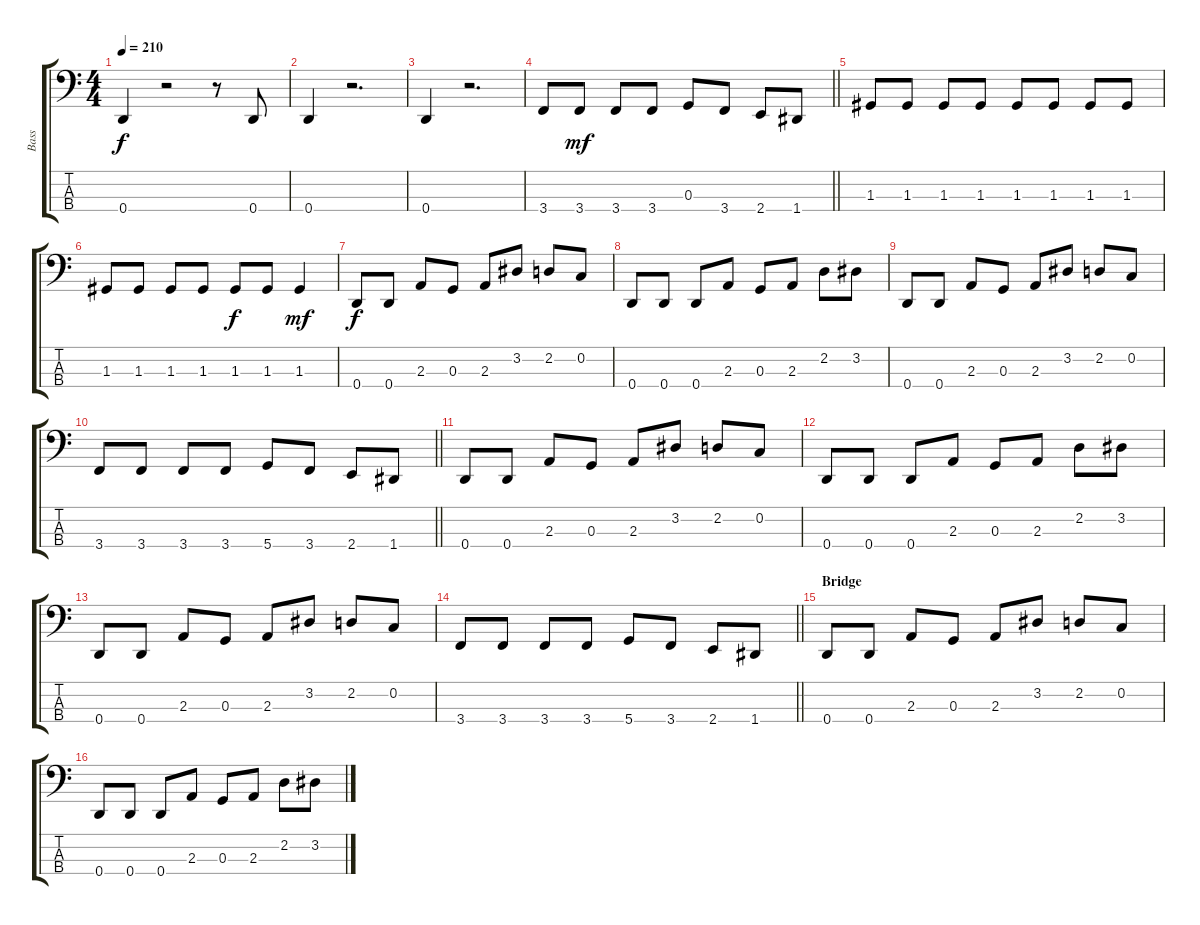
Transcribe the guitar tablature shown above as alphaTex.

\track ("Bass" "Bass") {instrument electricbassfinger}
\staff {score tabs}
\tuning (F2 C2 G1 D1) {hide}
\ts (4 4)
\tempo 210
\clef f4
\ks c
0.4.4{dy f} r.2 r.8 0.4.8 |
0.4.4 r.2{d} |
0.4.4 r.2{d} |
\barLineRight lightlight
3.4.8 3.4.8{dy mf} 3.4.8 3.4.8 0.3.8 3.4.8 2.4.8 1.4.8 |
1.3.8 1.3.8 1.3.8 1.3.8 1.3.8 1.3.8 1.3.8 1.3.8 |
1.3.8 1.3.8 1.3.8 1.3.8 1.3.8{dy f} 1.3.8 1.3.4{dy mf} |
0.4.8{dy f} 0.4.8 2.3.8 0.3.8 2.3.8 3.2.8 2.2.8 0.2.8 |
0.4.8 0.4.8 0.4.8 2.3.8 0.3.8 2.3.8 2.2.8 3.2.8 |
0.4.8 0.4.8 2.3.8 0.3.8 2.3.8 3.2.8 2.2.8 0.2.8 |
\barLineRight lightlight
3.4.8 3.4.8 3.4.8 3.4.8 5.4.8 3.4.8 2.4.8 1.4.8 |
0.4.8 0.4.8 2.3.8 0.3.8 2.3.8 3.2.8 2.2.8 0.2.8 |
0.4.8 0.4.8 0.4.8 2.3.8 0.3.8 2.3.8 2.2.8 3.2.8 |
0.4.8 0.4.8 2.3.8 0.3.8 2.3.8 3.2.8 2.2.8 0.2.8 |
\barLineRight lightlight
3.4.8 3.4.8 3.4.8 3.4.8 5.4.8 3.4.8 2.4.8 1.4.8 |
\section ("" "Bridge")
0.4.8 0.4.8 2.3.8 0.3.8 2.3.8 3.2.8 2.2.8 0.2.8 |
0.4.8 0.4.8 0.4.8 2.3.8 0.3.8 2.3.8 2.2.8 3.2.8
